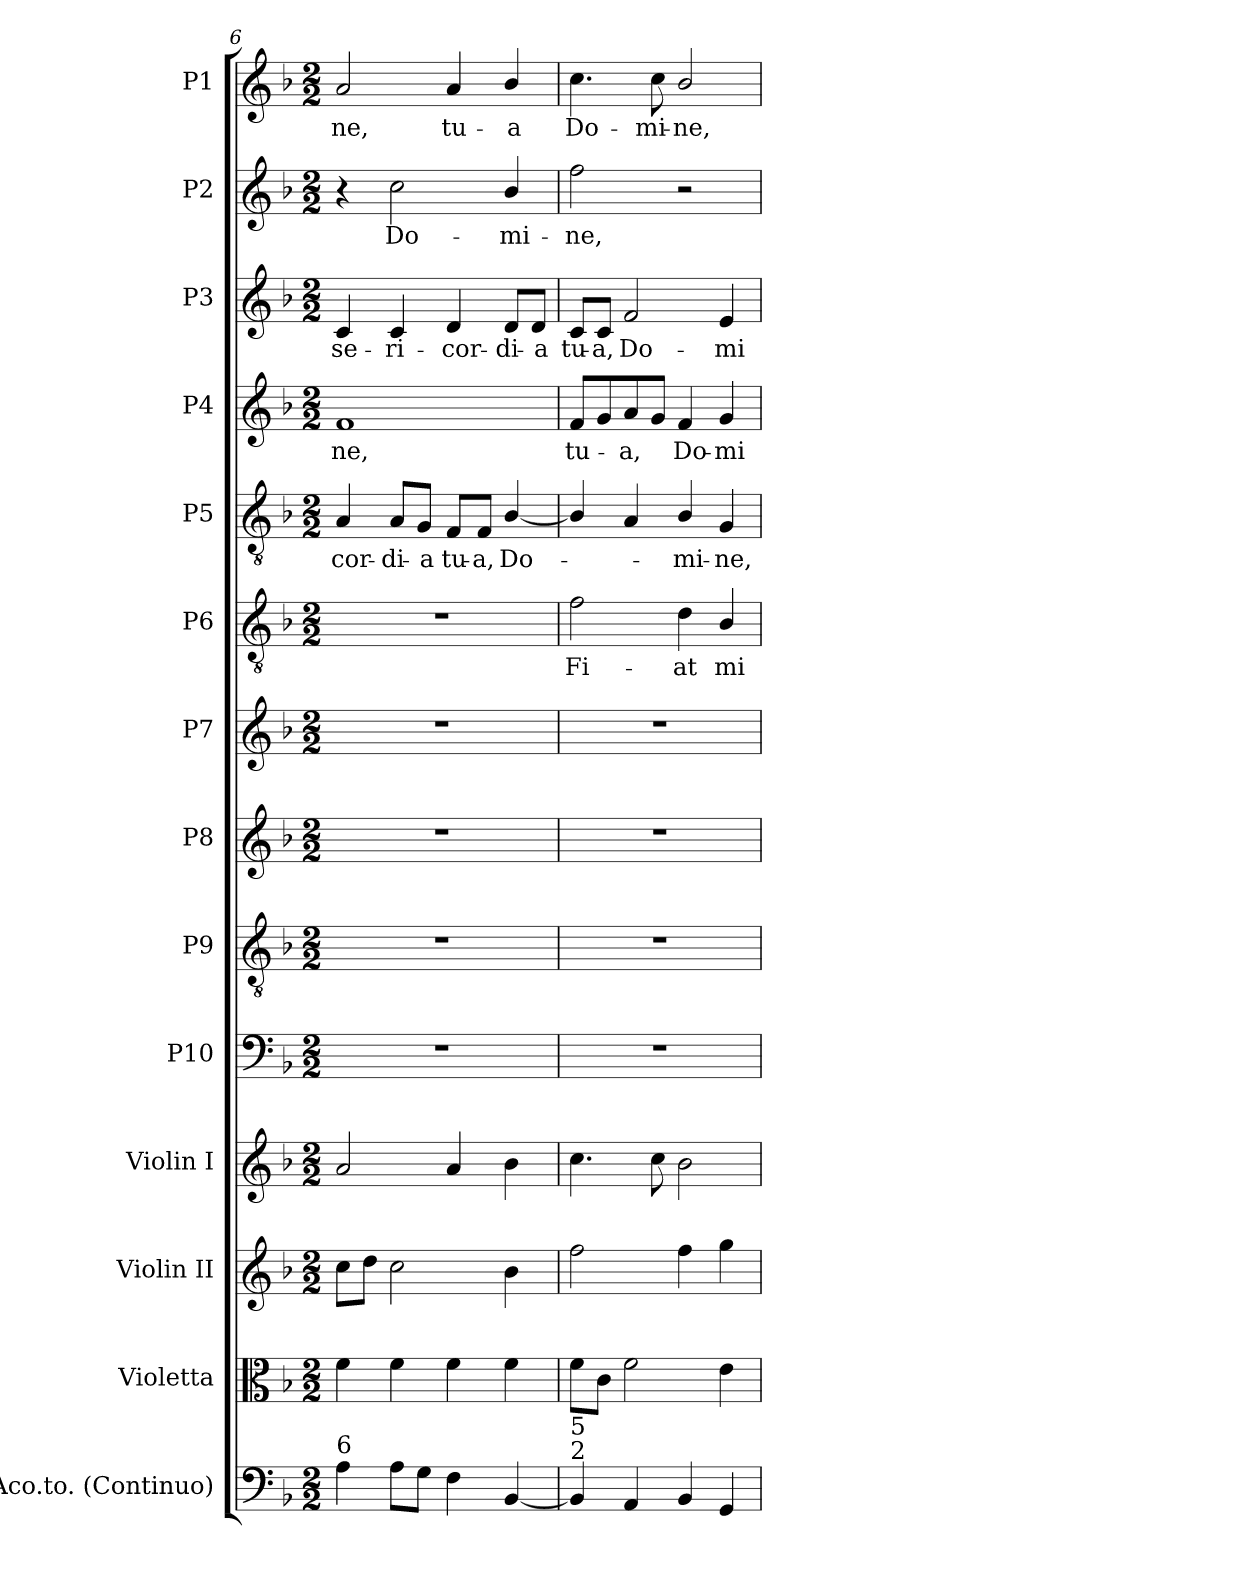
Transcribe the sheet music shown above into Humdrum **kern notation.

**kern	**kern	**kern	**kern	**kern	**kern	**kern	**kern	**kern	**text	**kern	**text	**kern	**text	**kern	**text	**kern	**text	**kern	**text
*part14	*part13	*part12	*part11	*part10	*part9	*part8	*part7	*part6	*part6	*part5	*part5	*part4	*part4	*part3	*part3	*part2	*part2	*part1	*part1
*staff14	*staff13	*staff12	*staff11	*staff10	*staff9	*staff8	*staff7	*staff6	*staff6	*staff5	*staff5	*staff4	*staff4	*staff3	*staff3	*staff2	*staff2	*staff1	*staff1
*I"Aco.to. (Continuo)	*I"Violetta	*I"Violin II	*I"Violin I	*I"P10	*I"P9	*I"P8	*I"P7	*I"P6	*	*I"P5	*	*I"P4	*	*I"P3	*	*I"P2	*	*I"P1	*
*I'Cont.	*I'Vla.	*I'Vln. II	*I'Vln. I	*	*	*	*	*	*	*	*	*	*	*	*	*	*	*	*
*clefF4	*clefC3	*clefG2	*clefG2	*clefF4	*clefGv2	*clefG2	*clefG2	*clefGv2	*	*clefGv2	*	*clefG2	*	*clefG2	*	*clefG2	*	*clefG2	*
*	*	*	*	*	*ITrd7c12	*	*	*ITrd7c12	*	*ITrd7c12	*	*	*	*	*	*	*	*	*
*k[b-]	*k[b-]	*k[b-]	*k[b-]	*k[b-]	*k[b-]	*k[b-]	*k[b-]	*k[b-]	*	*k[b-]	*	*k[b-]	*	*k[b-]	*	*k[b-]	*	*k[b-]	*
*F:	*F:	*F:	*F:	*F:	*F:	*F:	*F:	*F:	*	*F:	*	*F:	*	*F:	*	*F:	*	*F:	*
*M2/2	*M2/2	*M2/2	*M2/2	*M2/2	*M2/2	*M2/2	*M2/2	*M2/2	*	*M2/2	*	*M2/2	*	*M2/2	*	*M2/2	*	*M2/2	*
=6	=6	=6	=6	=6	=6	=6	=6	=6	=6	=6	=6	=6	=6	=6	=6	=6	=6	=6	=6
!	!	!	!	!	!	!	!	!	!	!	!LO:LY:b:color=#000000	!	!	!	!	!	!	!	!
!	!	!	!	!	!	!	!	!	!	!	!	!	!LO:LY:b:color=#000000	!	!	!	!	!	!
!	!	!	!	!	!	!	!	!	!	!	!	!	!	!	!LO:LY:b:color=#000000	!	!	!	!
!LO:TX:a:t=6	!	!	!	!	!	!	!	!	!	!	!	!	!	!	!	!	!	!	!
!	!	!	!	!	!	!	!	!	!	!	!	!	!	!	!	!	!	!	!LO:LY:b:color=#000000
4Ai\	4fi\	8cci\L	2ai/	1r	1r	1r	1r	1r	.	4AAi/	-cor-	1fi	-ne,	4ci/	-se-	4r	.	2ai/	-ne,
.	.	8ddi\J	.	.	.	.	.	.	.	.	.	.	.	.	.	.	.	.	.
!	!	!	!	!	!	!	!	!	!	!	!LO:LY:b:color=#000000	!	!	!	!	!	!	!	!
!	!	!	!	!	!	!	!	!	!	!	!	!	!	!	!LO:LY:b:color=#000000	!	!	!	!
!	!	!	!	!	!	!	!	!	!	!	!	!	!	!	!	!	!LO:LY:b:color=#000000	!	!
8Ai\L	4fi\	2cci\	.	.	.	.	.	.	.	8AAi/L	-di-	.	.	4ci/	-ri-	2cci\	Do-	.	.
!	!	!	!	!	!	!	!	!	!	!	!LO:LY:b:color=#000000	!	!	!	!	!	!	!	!
8Gi\J	.	.	.	.	.	.	.	.	.	8GGi/J	-a	.	.	.	.	.	.	.	.
!	!	!	!	!	!	!	!	!	!	!	!LO:LY:b:color=#000000	!	!	!	!	!	!	!	!
!	!	!	!	!	!	!	!	!	!	!	!	!	!	!	!LO:LY:b:color=#000000	!	!	!	!
!	!	!	!	!	!	!	!	!	!	!	!	!	!	!	!	!	!	!	!LO:LY:b:color=#000000
4Fi\	4fi\	.	4ai/	.	.	.	.	.	.	8FFi/L	tu-	.	.	4di/	-cor-	.	.	4ai/	tu-
!	!	!	!	!	!	!	!	!	!	!	!LO:LY:b:color=#000000	!	!	!	!	!	!	!	!
.	.	.	.	.	.	.	.	.	.	8FFi/J	-a,	.	.	.	.	.	.	.	.
!	!	!	!	!	!	!	!	!	!	!	!LO:LY:b:color=#000000	!	!	!	!	!	!	!	!
!	!	!	!	!	!	!	!	!	!	!	!	!	!	!	!LO:LY:b:color=#000000	!	!	!	!
!	!	!	!	!	!	!	!	!	!	!	!	!	!	!	!	!	!LO:LY:b:color=#000000	!	!
!	!	!	!	!	!	!	!	!	!	!	!	!	!	!	!	!	!	!	!LO:LY:b:color=#000000
[4BB-i/	4fi\	4b-i\	4b-i\	.	.	.	.	.	.	[4BB-i/	Do-	.	.	8di/L	-di-	4b-i/	-mi-	4b-i/	-a
!	!	!	!	!	!	!	!	!	!	!	!	!	!	!	!LO:LY:b:color=#000000	!	!	!	!
.	.	.	.	.	.	.	.	.	.	.	.	.	.	8di/J	-a	.	.	.	.
=7	=7	=7	=7	=7	=7	=7	=7	=7	=7	=7	=7	=7	=7	=7	=7	=7	=7	=7	=7
!	!	!	!	!	!	!	!	!	!LO:LY:b:color=#000000	!	!	!	!	!	!	!	!	!	!
!	!	!	!	!	!	!	!	!	!	!	!	!	!LO:LY:b:color=#000000	!	!	!	!	!	!
!	!	!	!	!	!	!	!	!	!	!	!	!	!	!	!LO:LY:b:color=#000000	!	!	!	!
!	!	!	!	!	!	!	!	!	!	!	!	!	!	!	!	!	!LO:LY:b:color=#000000	!	!
!LO:TX:a:t=2	!	!	!	!	!	!	!	!	!	!	!	!	!	!	!	!	!	!	!
!LO:TX:a:t=5	!	!	!	!	!	!	!	!	!	!	!	!	!	!	!	!	!	!	!
!	!	!	!	!	!	!	!	!	!	!	!	!	!	!	!	!	!	!	!LO:LY:b:color=#000000
4BB-i/]	8fi\L	2ffi\	4.cci\	1r	1r	1r	1r	2Fi\	Fi-	4BB-i/]	.	8fi/L	tu-	8ci/L	tu-	2ffi\	-ne,	4.cci\	Do-
!	!	!	!	!	!	!	!	!	!	!	!	!	!	!	!LO:LY:b:color=#000000	!	!	!	!
.	8ci\J	.	.	.	.	.	.	.	.	.	.	8gi/	.	8ci/J	-a,	.	.	.	.
!	!	!	!	!	!	!	!	!	!	!	!	!	!LO:LY:b:color=#000000	!	!	!	!	!	!
!	!	!	!	!	!	!	!	!	!	!	!	!	!	!	!LO:LY:b:color=#000000	!	!	!	!
4AAi/	2fi\	.	.	.	.	.	.	.	.	4AAi/	.	8ai/	-a,	2fi/	Do-	.	.	.	.
!	!	!	!	!	!	!	!	!	!	!	!	!	!	!	!	!	!	!	!LO:LY:b:color=#000000
.	.	.	8cci\	.	.	.	.	.	.	.	.	8gi/J	.	.	.	.	.	8cci\	-mi-
!	!	!	!	!	!	!	!	!	!LO:LY:b:color=#000000	!	!	!	!	!	!	!	!	!	!
!	!	!	!	!	!	!	!	!	!	!	!LO:LY:b:color=#000000	!	!	!	!	!	!	!	!
!	!	!	!	!	!	!	!	!	!	!	!	!	!LO:LY:b:color=#000000	!	!	!	!	!	!
!	!	!	!	!	!	!	!	!	!	!	!	!	!	!	!	!	!	!	!LO:LY:b:color=#000000
4BB-i/	.	4ffi\	2b-i\	.	.	.	.	4Di\	-at	4BB-i/	-mi-	4fi/	Do-	.	.	2r	.	2b-i/	-ne,
!	!	!	!	!	!	!	!	!	!LO:LY:b:color=#000000	!	!	!	!	!	!	!	!	!	!
!	!	!	!	!	!	!	!	!	!	!	!LO:LY:b:color=#000000	!	!	!	!	!	!	!	!
!	!	!	!	!	!	!	!	!	!	!	!	!	!LO:LY:b:color=#000000	!	!	!	!	!	!
!	!	!	!	!	!	!	!	!	!	!	!	!	!	!	!LO:LY:b:color=#000000	!	!	!	!
4GGi/	4ei\	4ggi\	.	.	.	.	.	4BB-i/	mi-	4GGi/	-ne,	4gi/	-mi-	4ei/	-mi-	.	.	.	.
=	=	=	=	=	=	=	=	=	=	=	=	=	=	=	=	=	=	=	=
*-	*-	*-	*-	*-	*-	*-	*-	*-	*-	*-	*-	*-	*-	*-	*-	*-	*-	*-	*-
